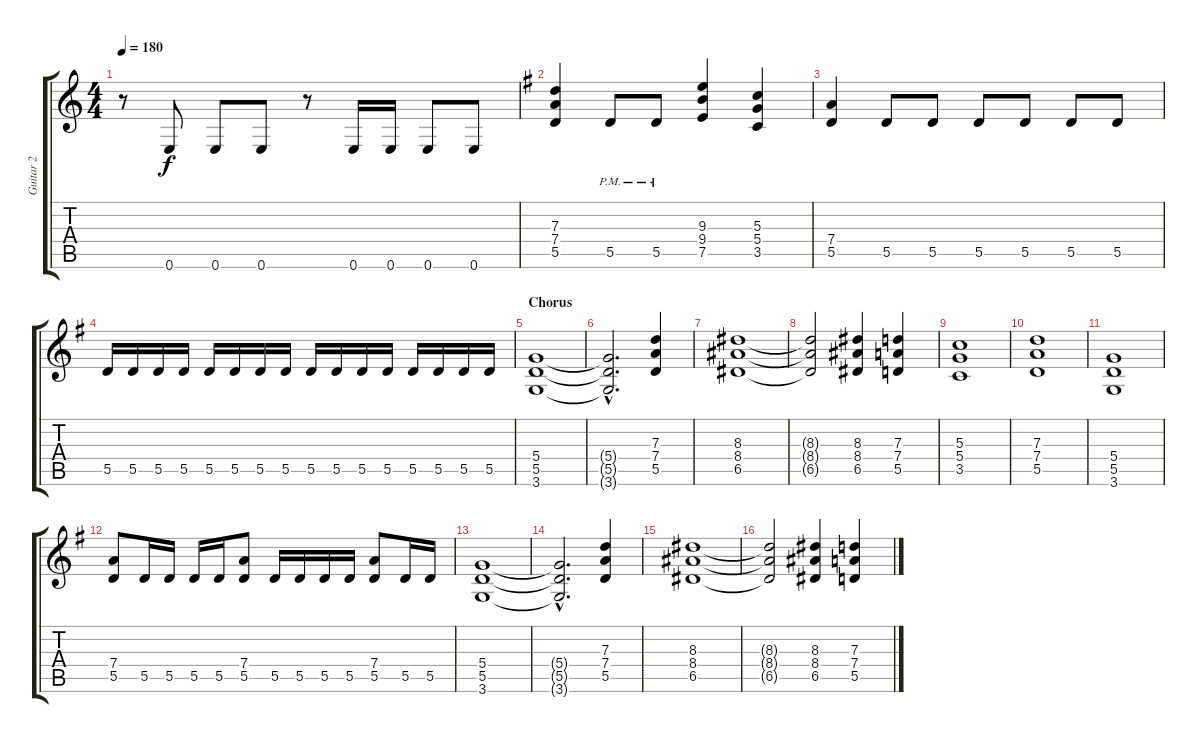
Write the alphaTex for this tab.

\track ("Guitar 2" "Guitar 2") {instrument distortionguitar}
\staff {score tabs}
\tuning (E4 B3 G3 D3 A2 E2) {hide}
\ts (4 4)
\tempo 180
\clef g2
\ks aminor
r.8{dy f} 0.6.8 0.6.8 0.6.8 r.8 0.6.16 0.6.16 0.6.8 0.6.8 |
\ks eminor
(7.3 7.4 5.5).4 5.5{pm}.8 5.5{pm}.8 (9.3 9.4 7.5).4 (5.3 5.4 3.5).4 |
(7.4 5.5).4 5.5.8 5.5.8 5.5.8 5.5.8 5.5.8 5.5.8 |
5.5.16 5.5.16 5.5.16 5.5.16 5.5.16 5.5.16 5.5.16 5.5.16 5.5.16 5.5.16 5.5.16 5.5.16 5.5.16 5.5.16 5.5.16 5.5.16 |
\section ("" "Chorus")
(5.4 5.5 3.6).1 |
(5.4{hac t} 5.5{hac t} 3.6{hac t}).2{d} (7.3 7.4 5.5).4 |
(8.3 8.4 6.5).1 |
(8.3{t} 8.4{t} 6.5{t}).2 (8.3 8.4 6.5).4 (7.3 7.4 5.5).4 |
(5.3 5.4 3.5).1 |
(7.3 7.4 5.5).1 |
(5.4 5.5 3.6).1 |
(7.4 5.5).8 5.5.16 5.5.16 5.5.16 5.5.16 (7.4 5.5).8 5.5.16 5.5.16 5.5.16 5.5.16 (7.4 5.5).8 5.5.16 5.5.16 |
\section ("" "")
(5.4 5.5 3.6).1 |
(5.4{hac t} 5.5{hac t} 3.6{hac t}).2{d} (7.3 7.4 5.5).4 |
(8.3 8.4 6.5).1 |
(8.3{t} 8.4{t} 6.5{t}).2 (8.3 8.4 6.5).4 (7.3 7.4 5.5).4
